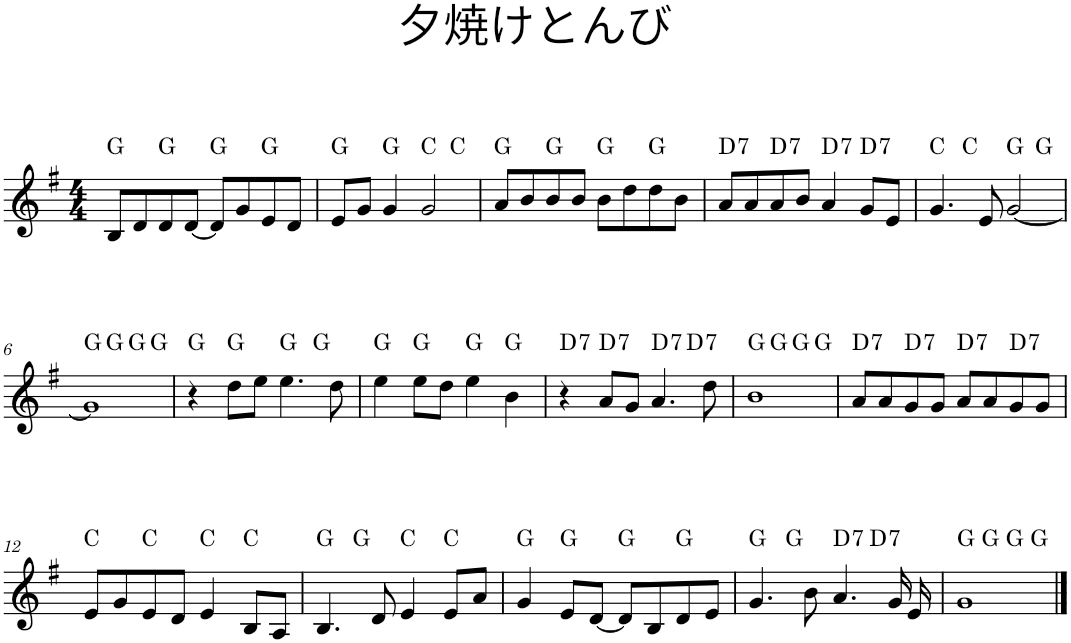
**kern	**harte
*part1	*part1
*staff1	*
*I"Piano	*
*I'Pno.	*
*clefG2	*
*k[f#]	*
*M4/4	*
=1	=1
8B/L	G:maj
8d/	.
8d/	G:maj
[<8d/J	.
8d/L]	G:maj
8g/	.
8e/	G:maj
8d/J	.
=2	=2
*^	*
8e/L	2.ryy	G:maj
8g/J	.	.
4g/	.	G:maj
2g/	.	C:maj
.	4ryy	C:maj
*v	*v	*
=3	=3
8a/L	G:maj
8b/	.
8b/	G:maj
8b/J	.
8b\L	G:maj
8dd\	.
8dd\	G:maj
8b\J	.
=4	=4
!	!LO:H:kt=7
8a/L	D:7
8a/	.
!	!LO:H:kt=7
8a/	D:7
8b/J	.
!	!LO:H:kt=7
4a/	D:7
!	!LO:H:kt=7
8g/L	D:7
8e/J	.
=5	=5
*^	*
*	*^	*
4.g/	4ryy	2.ryy	C:maj
.	2.ryy	.	C:maj
8e/	.	.	.
[2g/	.	.	G:maj
.	.	4ryy	G:maj
!!LO:LB:g=z	!!	!!
=6	=6	=6	=6
*	*	*^	*
1g]	4ryy	2ryy	2.ryy	G:maj
.	2.ryy	.	.	G:maj
.	.	2ryy	.	G:maj
.	.	.	4ryy	G:maj
*	*v	*v	*v	*
=7	=7	=7
4r	2.ryy	G:maj
8dd\L	.	G:maj
8ee\J	.	.
4.ee\	.	G:maj
.	4ryy	G:maj
8dd\	.	.
*v	*v	*
=8	=8
4ee\	G:maj
8ee\L	G:maj
8dd\J	.
4ee\	G:maj
4b\	G:maj
=9	=9
!	!LO:H:kt=7
*^	*
4r	2.ryy	D:7
!	!	!LO:H:kt=7
8a/L	.	D:7
8g/J	.	.
!	!	!LO:H:kt=7
4.a/	.	D:7
!	!	!LO:H:kt=7
.	4ryy	D:7
8dd\	.	.
=10	=10	=10
*^	*^	*
1b	4ryy	2ryy	2.ryy	G:maj
.	2.ryy	.	.	G:maj
.	.	2ryy	.	G:maj
.	.	.	4ryy	G:maj
=11	=11	=11	=11	=11
!	!	!	!	!LO:H:kt=7
*v	*v	*v	*v	*
8a/L	D:7
8a/	.
!	!LO:H:kt=7
8g/	D:7
8g/J	.
!	!LO:H:kt=7
8a/L	D:7
8a/	.
!	!LO:H:kt=7
8g/	D:7
8g/J	.
!!LO:LB:g=z
=12	=12
8e/L	C:maj
8g/	.
8e/	C:maj
8d/J	.
4e/	C:maj
8B/L	C:maj
8A/J	.
=13	=13
*^	*
4.B/	4ryy	G:maj
.	2.ryy	G:maj
8d/	.	.
4e/	.	C:maj
8e/L	.	C:maj
8a/J	.	.
*v	*v	*
=14	=14
4g/	G:maj
8e/L	G:maj
[<8d/J	.
8d/L]	G:maj
8B/	.
8d/	G:maj
8e/J	.
=15	=15
*^	*
*	*^	*
4.g/	4ryy	2.ryy	G:maj
.	2.ryy	.	G:maj
8b\	.	.	.
!	!	!	!LO:H:kt=7
4.a/	.	.	D:7
!	!	!	!LO:H:kt=7
.	.	4ryy	D:7
16g/	.	.	.
16e/	.	.	.
=16	=16	=16	=16
*	*	*^	*
1g	4ryy	2ryy	2.ryy	G:maj
.	2.ryy	.	.	G:maj
.	.	2ryy	.	G:maj
.	.	.	4ryy	G:maj
*v	*v	*v	*v	*
==	==
*-	*-
